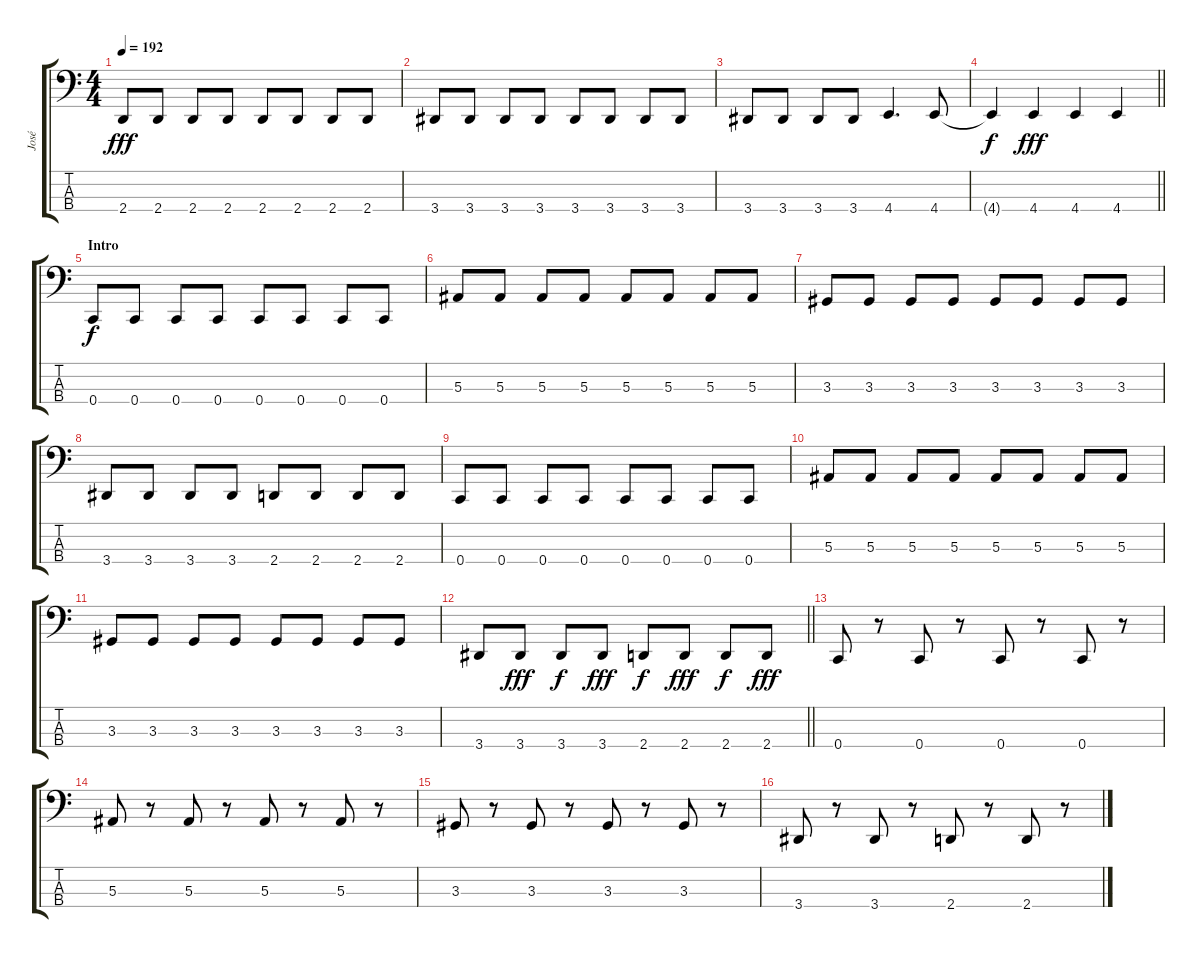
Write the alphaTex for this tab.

\track ("José" "José") {instrument electricbassfinger}
\staff {score tabs}
\tuning (Eb2 Bb1 F1 C1) {hide}
\ts (4 4)
\tempo 192
\clef f4
\ks c
2.4.8{dy fff} 2.4.8 2.4.8 2.4.8 2.4.8 2.4.8 2.4.8 2.4.8 |
3.4.8 3.4.8 3.4.8 3.4.8 3.4.8 3.4.8 3.4.8 3.4.8 |
3.4.8 3.4.8 3.4.8 3.4.8 4.4.4{d} 4.4.8 |
\barLineRight lightlight
4.4{t}.4{dy f} 4.4.4{dy fff} 4.4.4 4.4.4 |
\section ("" "Intro")
0.4.8{dy f} 0.4.8 0.4.8 0.4.8 0.4.8 0.4.8 0.4.8 0.4.8 |
5.3.8 5.3.8 5.3.8 5.3.8 5.3.8 5.3.8 5.3.8 5.3.8 |
3.3.8 3.3.8 3.3.8 3.3.8 3.3.8 3.3.8 3.3.8 3.3.8 |
3.4.8 3.4.8 3.4.8 3.4.8 2.4.8 2.4.8 2.4.8 2.4.8 |
0.4.8 0.4.8 0.4.8 0.4.8 0.4.8 0.4.8 0.4.8 0.4.8 |
5.3.8 5.3.8 5.3.8 5.3.8 5.3.8 5.3.8 5.3.8 5.3.8 |
3.3.8 3.3.8 3.3.8 3.3.8 3.3.8 3.3.8 3.3.8 3.3.8 |
\barLineRight lightlight
3.4.8 3.4.8{dy fff} 3.4.8{dy f} 3.4.8{dy fff} 2.4.8{dy f} 2.4.8{dy fff} 2.4.8{dy f} 2.4.8{dy fff} |
0.4.8 r.8 0.4.8 r.8 0.4.8 r.8 0.4.8 r.8 |
5.3.8 r.8 5.3.8 r.8 5.3.8 r.8 5.3.8 r.8 |
3.3.8 r.8 3.3.8 r.8 3.3.8 r.8 3.3.8 r.8 |
3.4.8 r.8 3.4.8 r.8 2.4.8 r.8 2.4.8 r.8
